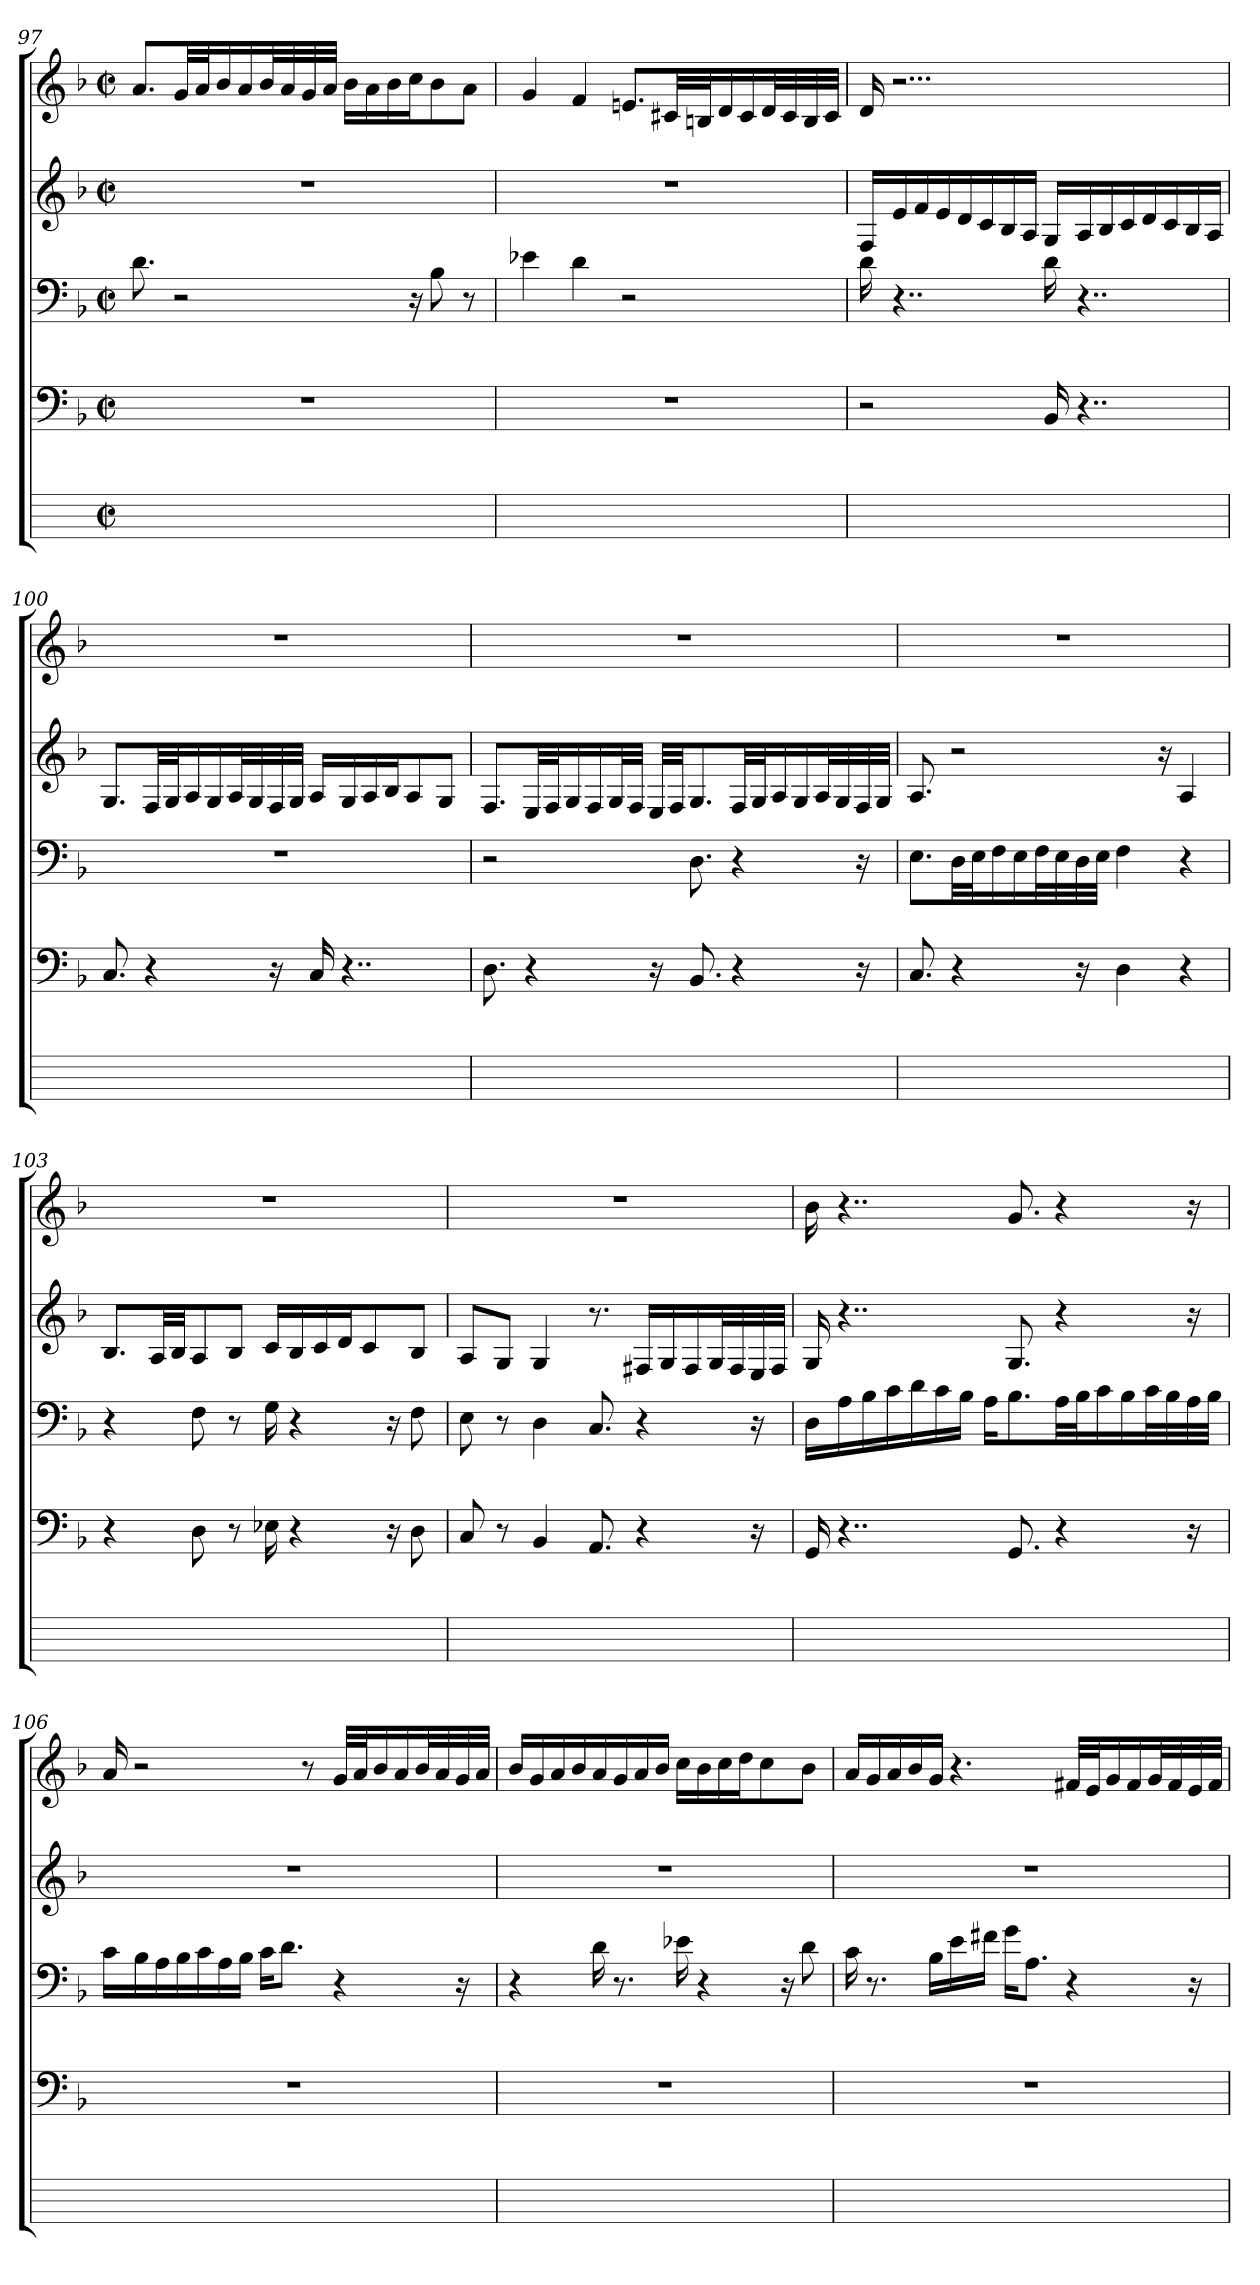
**kern	**kern	**kern	**kern	**kern
*part5	*part4	*part3	*part2	*part1
*staff5	*staff4	*staff3	*staff2	*staff1
*	*clefF4	*clefF4	*clefG2	*clefG2
*	*k[b-]	*k[b-]	*k[b-]	*k[b-]
*	*F:	*F:	*F:	*F:
*M2/2	*M2/2	*M2/2	*M2/2	*M2/2
*met(c|)	*met(c|)	*met(c|)	*met(c|)	*met(c|)
=97	=97	=97	=97	=97
1ryy	1r	8.d	1r	8.aL
.	.	2r	.	32giLL
.	.	.	.	32aiJ
.	.	.	.	16b-i
.	.	.	.	16ai
.	.	.	.	32b-iL
.	.	.	.	32ai
.	.	.	.	32gi
.	.	.	.	32aiJJJ
.	.	.	.	16b-LL
.	.	.	.	16ai
.	.	.	.	16b-i
.	.	16r	.	16cciJ
.	.	8B-	.	8b-j
.	.	8r	.	8aJ
=98	=98	=98	=98	=98
1ryy	1r	4e-X	1r	4g
.	.	4d	.	4f
.	.	2r	.	8.enZL
.	.	.	.	32c#XiLL
.	.	.	.	32BniJ
.	.	.	.	16di
.	.	.	.	16c#i
.	.	.	.	32diL
.	.	.	.	32c#i
.	.	.	.	32Bi
.	.	.	.	32c#iJJJ
=99	=99	=99	=99	=99
1ryy	2r	16d	16FLL	16d
.	.	4..r	16ei	2...r
.	.	.	16fi	.
.	.	.	16ei	.
.	.	.	16di	.
.	.	.	16ci	.
.	.	.	16B-i	.
.	.	.	16AiJJ	.
.	16BB-	16dj	16GLL	.
.	4..r	4..r	16Ai	.
.	.	.	16B-i	.
.	.	.	16ci	.
.	.	.	16di	.
.	.	.	16ci	.
.	.	.	16B-i	.
.	.	.	16AiJJ	.
=100	=100	=100	=100	=100
1ryy	8.C	1r	8.GL	1r
.	4r	.	32FiLL	.
.	.	.	32GiJ	.
.	.	.	16Ai	.
.	.	.	16Gi	.
.	.	.	32AiL	.
.	.	.	32Gi	.
.	16r	.	32Fi	.
.	.	.	32GiJJJ	.
.	16C	.	16ALL	.
.	4..r	.	16Gi	.
.	.	.	16Ai	.
.	.	.	16B-iJ	.
.	.	.	8Ai	.
.	.	.	8GiJ	.
=101	=101	=101	=101	=101
1ryy	8.D	2r	8.FL	1r
.	4r	.	32EiLL	.
.	.	.	32FiJ	.
.	.	.	16Gi	.
.	.	.	16Fi	.
.	.	.	32GiL	.
.	.	.	32FiJJJ	.
.	16r	.	32EiLLL	.
.	.	.	32FiJJ	.
.	8.BB-	8.D	8.G	.
.	4r	4r	32FiLL	.
.	.	.	32GiJ	.
.	.	.	16Ai	.
.	.	.	16Gi	.
.	.	.	32AiL	.
.	.	.	32Gi	.
.	16r	16r	32Fi	.
.	.	.	32GiJJJ	.
=102	=102	=102	=102	=102
1ryy	8.C	8.EL	8.A	1r
.	4r	32DiLL	2r	.
.	.	32EiJ	.	.
.	.	16Fi	.	.
.	.	16Ei	.	.
.	.	32FiL	.	.
.	.	32Ei	.	.
.	16r	32Di	.	.
.	.	32EiJJJ	.	.
.	4D	4F	.	.
.	.	.	16r	.
.	4r	4r	4A	.
=103	=103	=103	=103	=103
1ryy	4r	4r	8.B-L	1r
.	.	.	32AiLL	.
.	.	.	32B-iJJ	.
.	8D	8F	8A	.
.	8r	8r	8B-iJ	.
.	16E-X	16G	16cLL	.
.	4r	4r	16B-i	.
.	.	.	16ci	.
.	.	.	16diJ	.
.	.	.	8ci	.
.	16r	16r	.	.
.	8D	8F	8B-J	.
=104	=104	=104	=104	=104
1ryy	8C	8E	8AL	1r
.	8r	8r	8GiJ	.
.	4BB-	4D	4G	.
.	8.AA	8.C	8.r	.
.	4r	4r	16F#XiLL	.
.	.	.	16Gi	.
.	.	.	16F#i	.
.	.	.	32GiL	.
.	.	.	32F#i	.
.	16r	16r	32Ei	.
.	.	.	32F#iJJJ	.
=105	=105	=105	=105	=105
1ryy	16GG	16DLL	16G	16b-
.	4..r	16Ai	4..r	4..r
.	.	16B-i	.	.
.	.	16ci	.	.
.	.	16di	.	.
.	.	16ci	.	.
.	.	16B-iJJ	.	.
.	.	16AiKL	.	.
.	8.GGj	8.B-	8.Gj	8.g
.	4r	32AiLL	4r	4r
.	.	32B-iJ	.	.
.	.	16ci	.	.
.	.	16B-i	.	.
.	.	32ciL	.	.
.	.	32B-i	.	.
.	16r	32Ai	16r	16r
.	.	32B-iJJJ	.	.
=106	=106	=106	=106	=106
1ryy	1r	16cLL	1r	16a
.	.	16B-i	.	2r
.	.	16Ai	.	.
.	.	16B-i	.	.
.	.	16ci	.	.
.	.	16Ai	.	.
.	.	16B-iJJ	.	.
.	.	16ciKL	.	.
.	.	8.dJ	.	.
.	.	.	.	8r
.	.	4r	.	32giLLL
.	.	.	.	32aiJ
.	.	.	.	16b-V
.	.	.	.	16ai
.	.	.	.	32b-iL
.	.	.	.	32ai
.	.	16r	.	32gi
.	.	.	.	32aiJJJ
=107	=107	=107	=107	=107
1ryy	1r	4r	1r	16b-LL
.	.	.	.	16gi
.	.	.	.	16ai
.	.	.	.	16b-i
.	.	16d	.	16a
.	.	8.r	.	16gi
.	.	.	.	16ai
.	.	.	.	16b-iJJ
.	.	16e-X	.	16ccLL
.	.	4r	.	16b-i
.	.	.	.	16cci
.	.	.	.	16ddiJ
.	.	.	.	8cci
.	.	16r	.	.
.	.	8d	.	8b-J
=108	=108	=108	=108	=108
1ryy	1r	16c	1r	16aLL
.	.	8.r	.	16gi
.	.	.	.	16ai
.	.	.	.	16b-i
.	.	16B-LL	.	16gJJ
.	.	16ei	.	4.r
.	.	16f#XiJJ	.	.
.	.	16giKL	.	.
.	.	8.AJ	.	.
.	.	4r	.	32f#iLLL
.	.	.	.	32eiJ
.	.	.	.	16gi
.	.	.	.	16f#i
.	.	.	.	32giL
.	.	.	.	32f#i
.	.	16r	.	32ei
.	.	.	.	32f#iJJJ
=	=	=	=	=
*-	*-	*-	*-	*-
